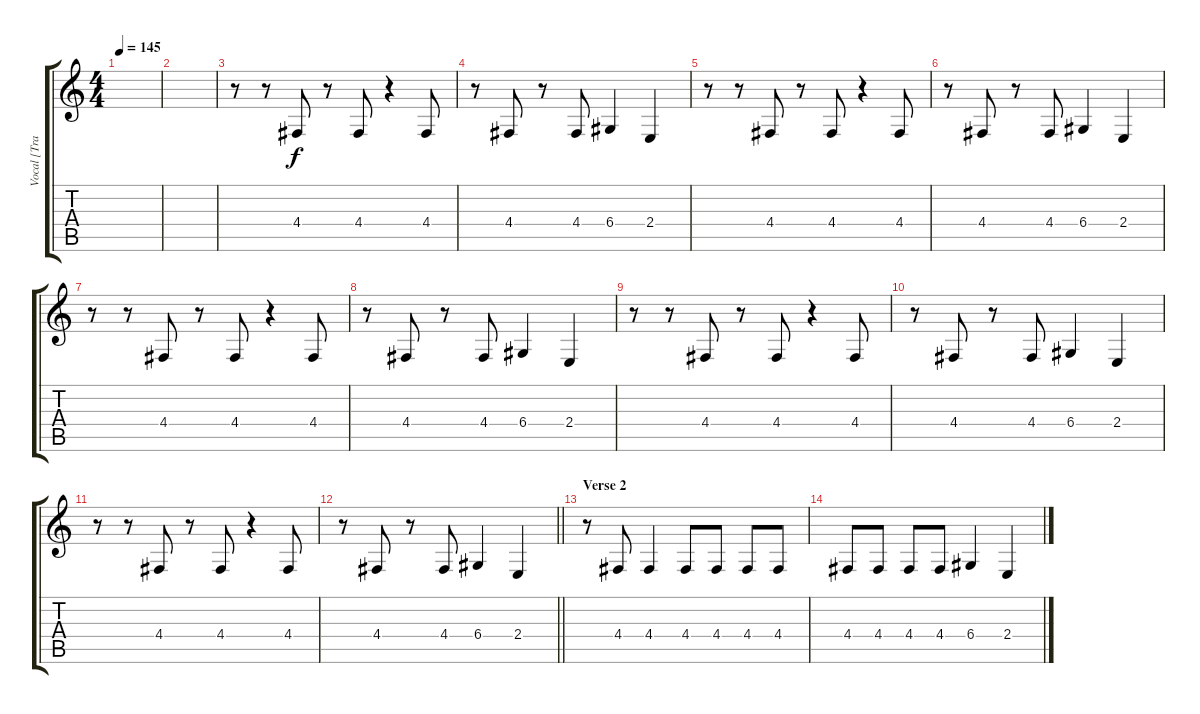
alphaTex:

\track ("Vocal [Trace Cyrus]" "Vocal [Tra") {instrument acousticgrandpiano}
\staff {score tabs}
\tuning (E4 B3 G3 D3 A2 E2) {hide}
\ts (4 4)
\tempo 145
\clef g2
\ks c
|
|
r.8 r.8 4.4.8 r.8 4.4.8 r.4 4.4.8 |
r.8 4.4.8 r.8 4.4.8 6.4.4 2.4.4 |
r.8 r.8 4.4.8 r.8 4.4.8 r.4 4.4.8 |
r.8 4.4.8 r.8 4.4.8 6.4.4 2.4.4 |
r.8 r.8 4.4.8 r.8 4.4.8 r.4 4.4.8 |
r.8 4.4.8 r.8 4.4.8 6.4.4 2.4.4 |
r.8 r.8 4.4.8 r.8 4.4.8 r.4 4.4.8 |
r.8 4.4.8 r.8 4.4.8 6.4.4 2.4.4 |
r.8 r.8 4.4.8 r.8 4.4.8 r.4 4.4.8 |
\barLineRight lightlight
r.8 4.4.8 r.8 4.4.8 6.4.4 2.4.4 |
\section ("" "Verse 2")
r.8 4.4.8 4.4.4 4.4.8 4.4.8 4.4.8 4.4.8 |
4.4.8 4.4.8 4.4.8 4.4.8 6.4.4 2.4.4
